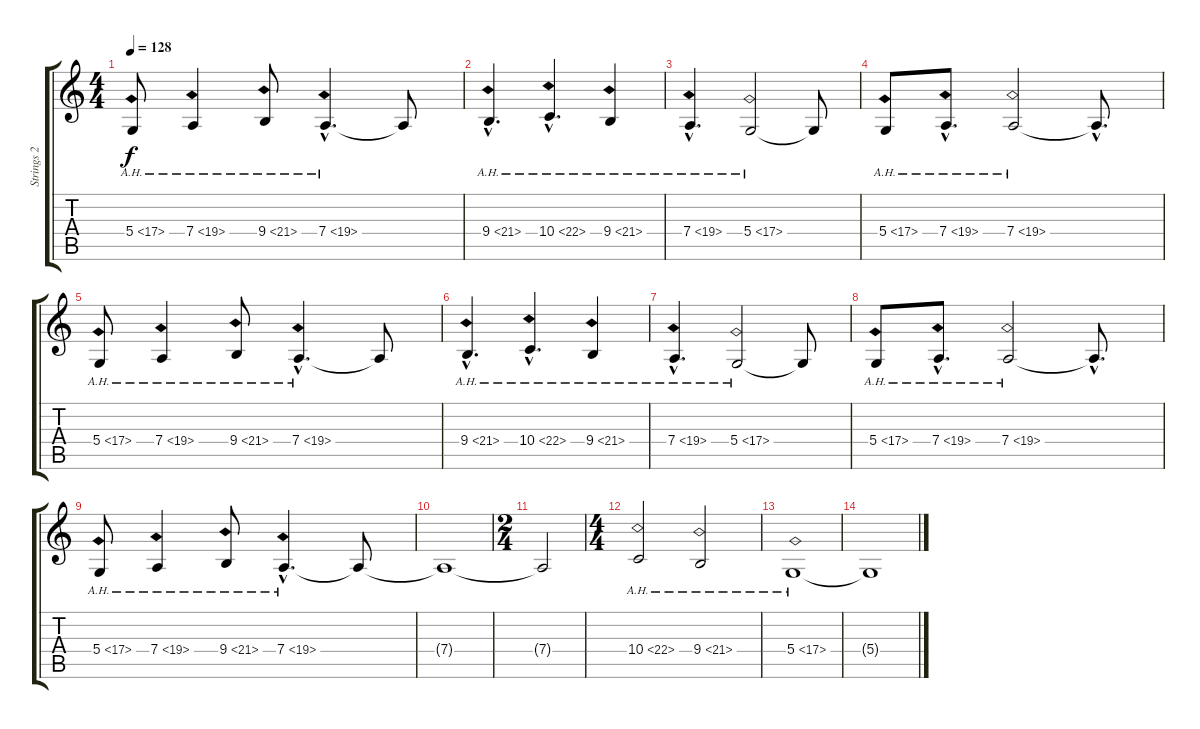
\track ("Strings 2" "Strings 2") {instrument stringensemble1}
\staff {score tabs}
\tuning (E4 B3 G3 D3 A2 E2) {hide}
\ts (4 4)
\tempo 128
\clef g2
\ks c
5.4{ah 12}.8{dy f} 7.4{ah 12}.4 9.4{ah 12}.8 7.4{ah 12 hac}.4{d} 7.4{t}.8 |
9.4{ah 12 hac}.4{d} 10.4{ah 12 hac}.4{d} 9.4{ah 12}.4 |
7.4{ah 12 hac}.4{d} 5.4{ah 12}.2 5.4{t}.8 |
5.4{ah 12}.8 7.4{ah 12 hac}.8{d} 7.4{ah 12}.2 7.4{hac t}.8{d} |
5.4{ah 12}.8 7.4{ah 12}.4 9.4{ah 12}.8 7.4{ah 12 hac}.4{d} 7.4{t}.8 |
9.4{ah 12 hac}.4{d} 10.4{ah 12 hac}.4{d} 9.4{ah 12}.4 |
7.4{ah 12 hac}.4{d} 5.4{ah 12}.2 5.4{t}.8 |
5.4{ah 12}.8 7.4{ah 12 hac}.8{d} 7.4{ah 12}.2 7.4{hac t}.8{d} |
5.4{ah 12}.8 7.4{ah 12}.4 9.4{ah 12}.8 7.4{ah 12 hac}.4{d} 7.4{t}.8 |
7.4{t}.1 |
\ts (2 4)
7.4{t}.2 |
\ts (4 4)
10.4{ah 12}.2 9.4{ah 12}.2 |
5.4{ah 12}.1 |
5.4{t}.1
